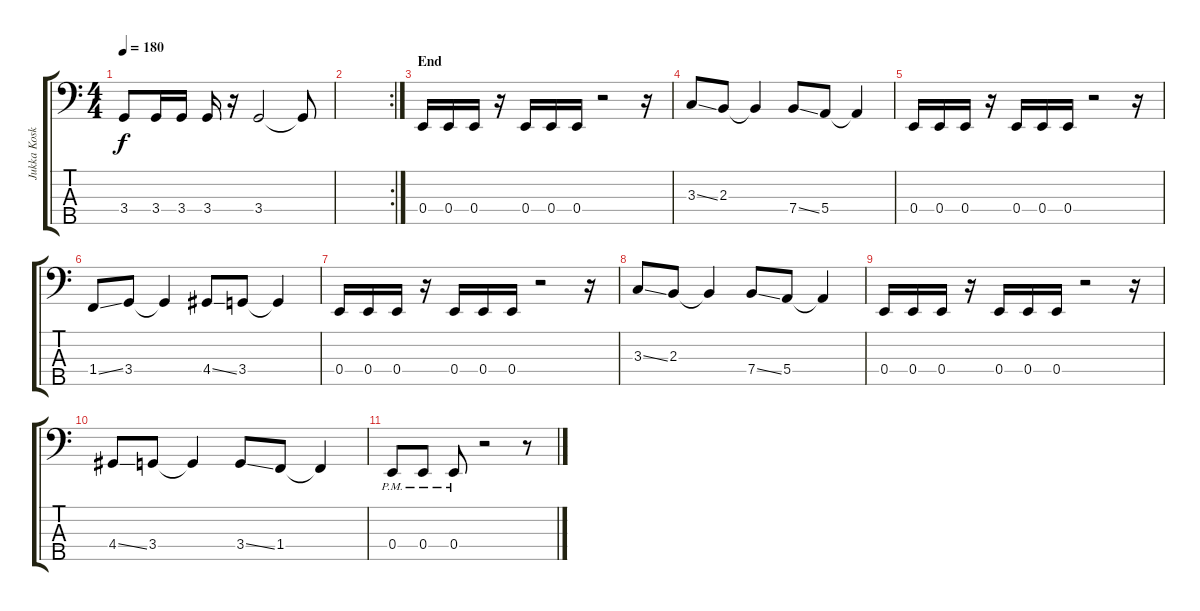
\track ("Jukka Koskinen" "Jukka Kosk") {instrument electricbasspick}
\staff {score tabs}
\tuning (G2 D2 A1 E1 B0) {hide}
\ts (4 4)
\tempo 180
\clef f4
\ks c
3.4.8{dy f} 3.4.16 3.4.16 3.4.16 r.16 3.4.2 3.4{t}.8 |
\rc 2
|
\section ("" "End")
0.4.16 0.4.16 0.4.16 r.16 0.4.16 0.4.16 0.4.16 r.2 r.16 |
3.3{ss}.8 2.3.8 2.3{t}.4 7.4{ss}.8 5.4.8 5.4{t}.4 |
0.4.16 0.4.16 0.4.16 r.16 0.4.16 0.4.16 0.4.16 r.2 r.16 |
1.4{ss}.8 3.4.8 3.4{t}.4 4.4{ss}.8 3.4.8 3.4{t}.4 |
0.4.16 0.4.16 0.4.16 r.16 0.4.16 0.4.16 0.4.16 r.2 r.16 |
3.3{ss}.8 2.3.8 2.3{t}.4 7.4{ss}.8 5.4.8 5.4{t}.4 |
0.4.16 0.4.16 0.4.16 r.16 0.4.16 0.4.16 0.4.16 r.2 r.16 |
4.4{ss}.8 3.4.8 3.4{t}.4 3.4{ss}.8 1.4.8 1.4{t}.4 |
0.4{pm}.8 0.4{pm}.8 0.4{pm}.8 r.2 r.8
